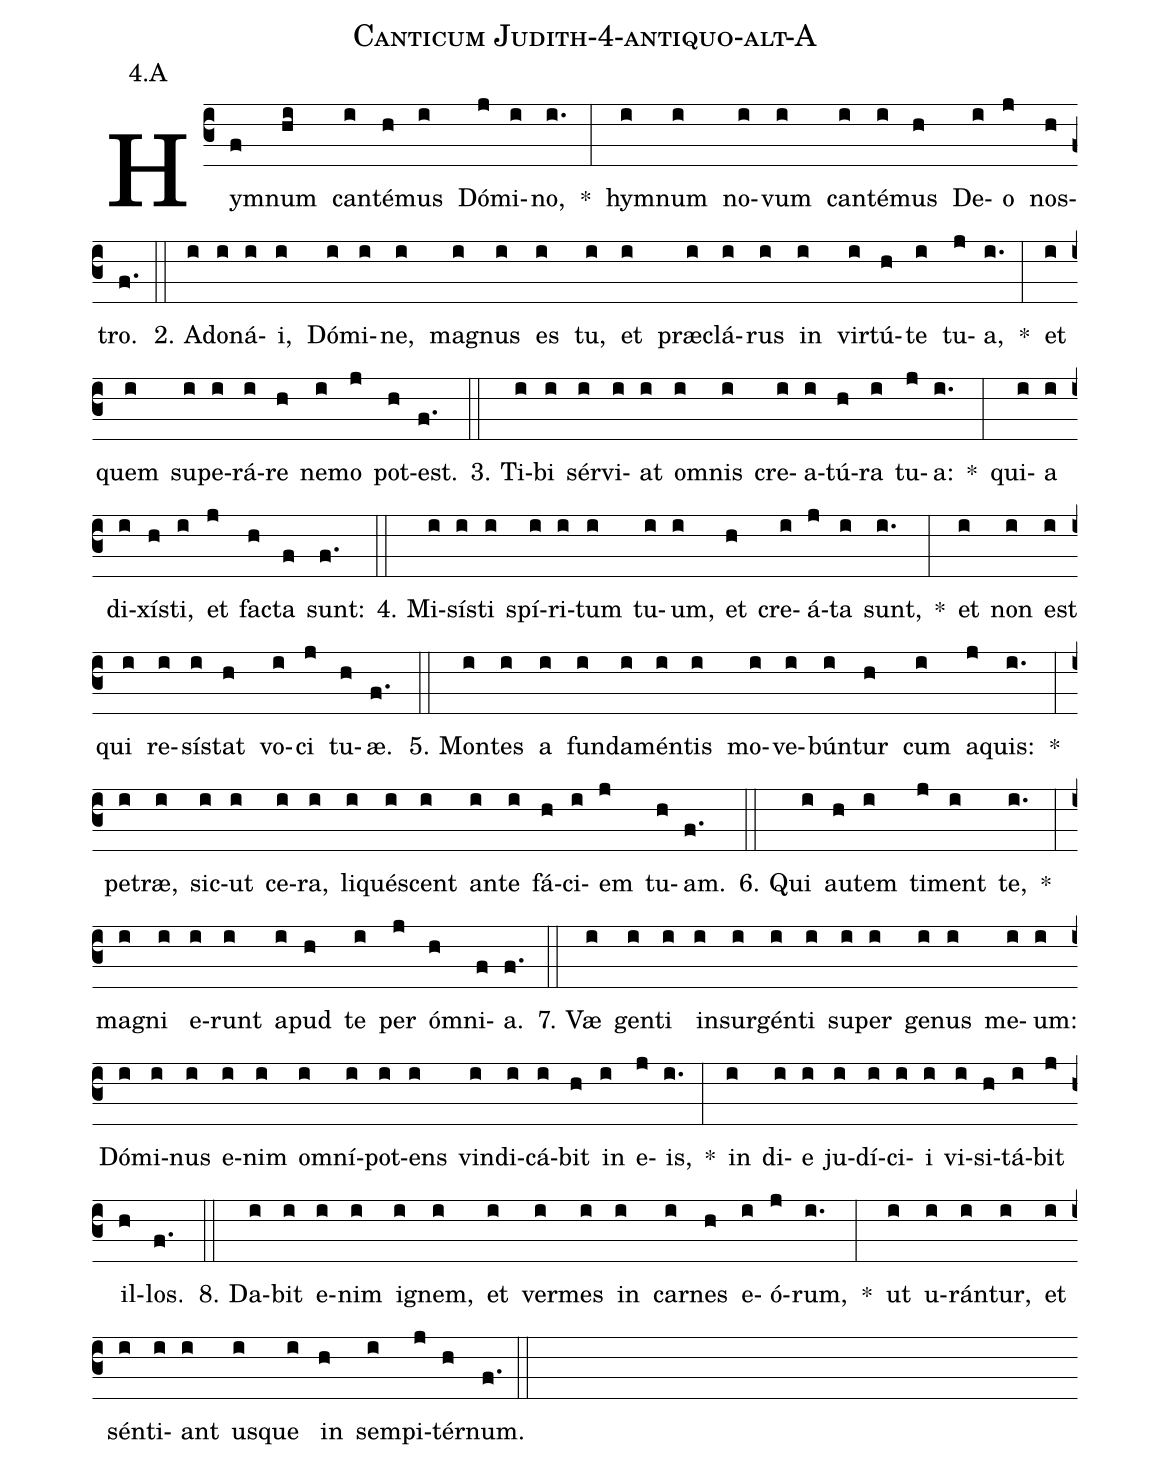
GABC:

name: Canticum Judith-4-antiquo-alt-A;
annotation: 4.A;
%%
(c3)Hym(f)num(hi) can(i)té(h)mus(i) Dó(j)mi(i)no,(i.) *(:) hym(i)num(i) no(i)vum(i) can(i)té(i)mus(h) De(i)o(j) nos(h)tro.(f.) (::)
2. A(i)do(i)ná(i)i,(i) Dó(i)mi(i)ne,(i) ma(i)gnus(i) es(i) tu,(i) et(i) præ(i)clá(i)rus(i) in(i) vir(i)tú(h)te(i) tu(j)a,(i.) *(:) et(i) quem(i) su(i)pe(i)rá(i)re(h) ne(i)mo(j) pot(h)est.(f.) (::)
3. Ti(i)bi(i) sér(i)vi(i)at(i) om(i)nis(i) cre(i)a(i)tú(h)ra(i) tu(j)a:(i.) *(:) qui(i)a(i) di(i)xís(h)ti,(i) et(j) fac(h)ta(f) sunt:(f.) (::)
4. Mi(i)sís(i)ti(i) spí(i)ri(i)tum(i) tu(i)um,(i) et(h) cre(i)á(j)ta(i) sunt,(i.) *(:) et(i) non(i) est(i) qui(i) re(i)sís(i)tat(h) vo(i)ci(j) tu(h)æ.(f.) (::)
5. Mon(i)tes(i) a(i) fun(i)da(i)mén(i)tis(i) mo(i)ve(i)bún(i)tur(h) cum(i) a(j)quis:(i.) *(:) pe(i)træ,(i) sic(i)ut(i) ce(i)ra,(i) li(i)qué(i)scent(i) an(i)te(i) fá(h)ci(i)em(j) tu(h)am.(f.) (::)
6. Qui(i) au(h)tem(i) ti(j)ment(i) te,(i.) *(:) ma(i)gni(i) e(i)runt(i) a(i)pud(h) te(i) per(j) óm(h)ni(f)a.(f.) (::)
7. Væ(i) gen(i)ti(i) in(i)sur(i)gén(i)ti(i) su(i)per(i) ge(i)nus(i) me(i)um:(i) Dó(i)mi(i)nus(i) e(i)nim(i) om(i)ní(i)pot(i)ens(i) vin(i)di(i)cá(i)bit(h) in(i) e(j)is,(i.) *(:) in(i) di(i)e(i) ju(i)dí(i)ci(i)i(i) vi(i)si(h)tá(i)bit(j) il(h)los.(f.) (::)
8. Da(i)bit(i) e(i)nim(i) i(i)gnem,(i) et(i) ver(i)mes(i) in(i) car(i)nes(h) e(i)ó(j)rum,(i.) *(:) ut(i) u(i)rán(i)tur,(i) et(i) sén(i)ti(i)ant(i) us(i)que(i) in(h) sem(i)pi(j)tér(h)num.(f.) (::)
